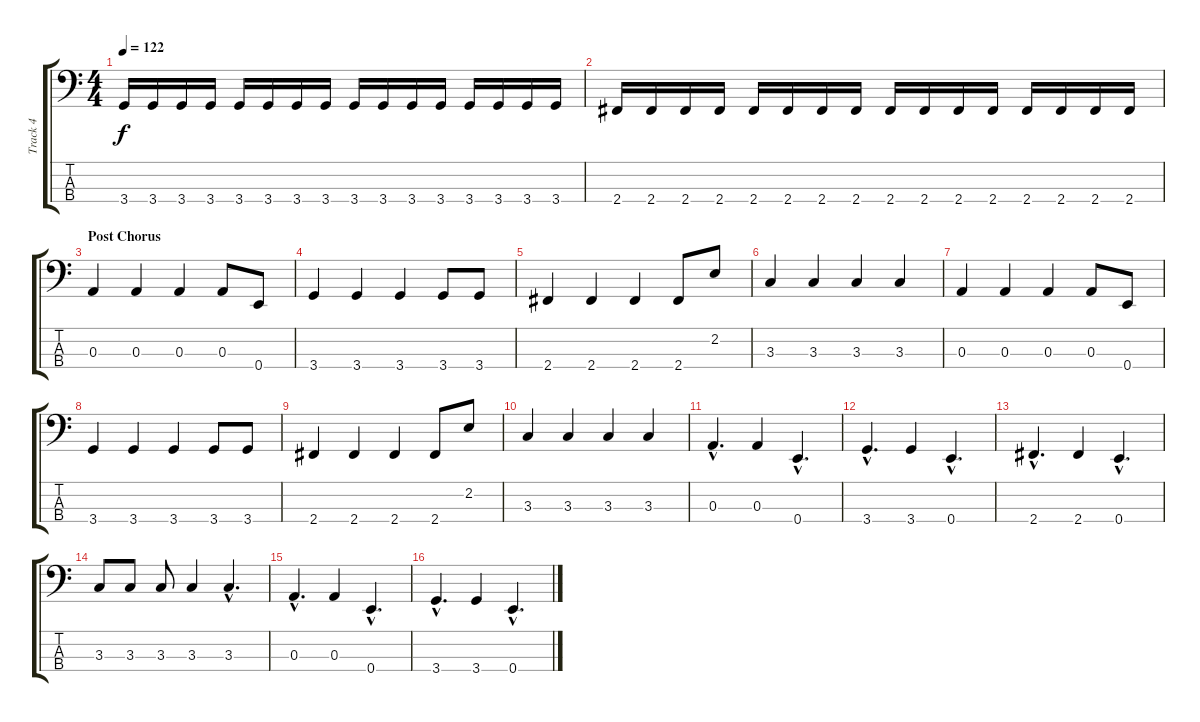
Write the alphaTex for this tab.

\track ("Track 4" "Track 4") {instrument electricbassfinger}
\staff {score tabs}
\tuning (G2 D2 A1 E1) {hide}
\ts (4 4)
\tempo 122
\clef f4
\ks c
3.4.16{dy f} 3.4.16 3.4.16 3.4.16 3.4.16 3.4.16 3.4.16 3.4.16 3.4.16 3.4.16 3.4.16 3.4.16 3.4.16 3.4.16 3.4.16 3.4.16 |
2.4.16 2.4.16 2.4.16 2.4.16 2.4.16 2.4.16 2.4.16 2.4.16 2.4.16 2.4.16 2.4.16 2.4.16 2.4.16 2.4.16 2.4.16 2.4.16 |
\section ("" "Post Chorus")
0.3.4 0.3.4 0.3.4 0.3.8 0.4.8 |
3.4.4 3.4.4 3.4.4 3.4.8 3.4.8 |
2.4.4 2.4.4 2.4.4 2.4.8 2.2.8 |
3.3.4 3.3.4 3.3.4 3.3.4 |
0.3.4 0.3.4 0.3.4 0.3.8 0.4.8 |
3.4.4 3.4.4 3.4.4 3.4.8 3.4.8 |
2.4.4 2.4.4 2.4.4 2.4.8 2.2.8 |
3.3.4 3.3.4 3.3.4 3.3.4 |
0.3{hac}.4{d} 0.3.4 0.4{hac}.4{d} |
3.4{hac}.4{d} 3.4.4 0.4{hac}.4{d} |
2.4{hac}.4{d} 2.4.4 0.4{hac}.4{d} |
3.3.8 3.3.8 3.3.8 3.3.4 3.3{hac}.4{d} |
0.3{hac}.4{d} 0.3.4 0.4{hac}.4{d} |
3.4{hac}.4{d} 3.4.4 0.4{hac}.4{d}
